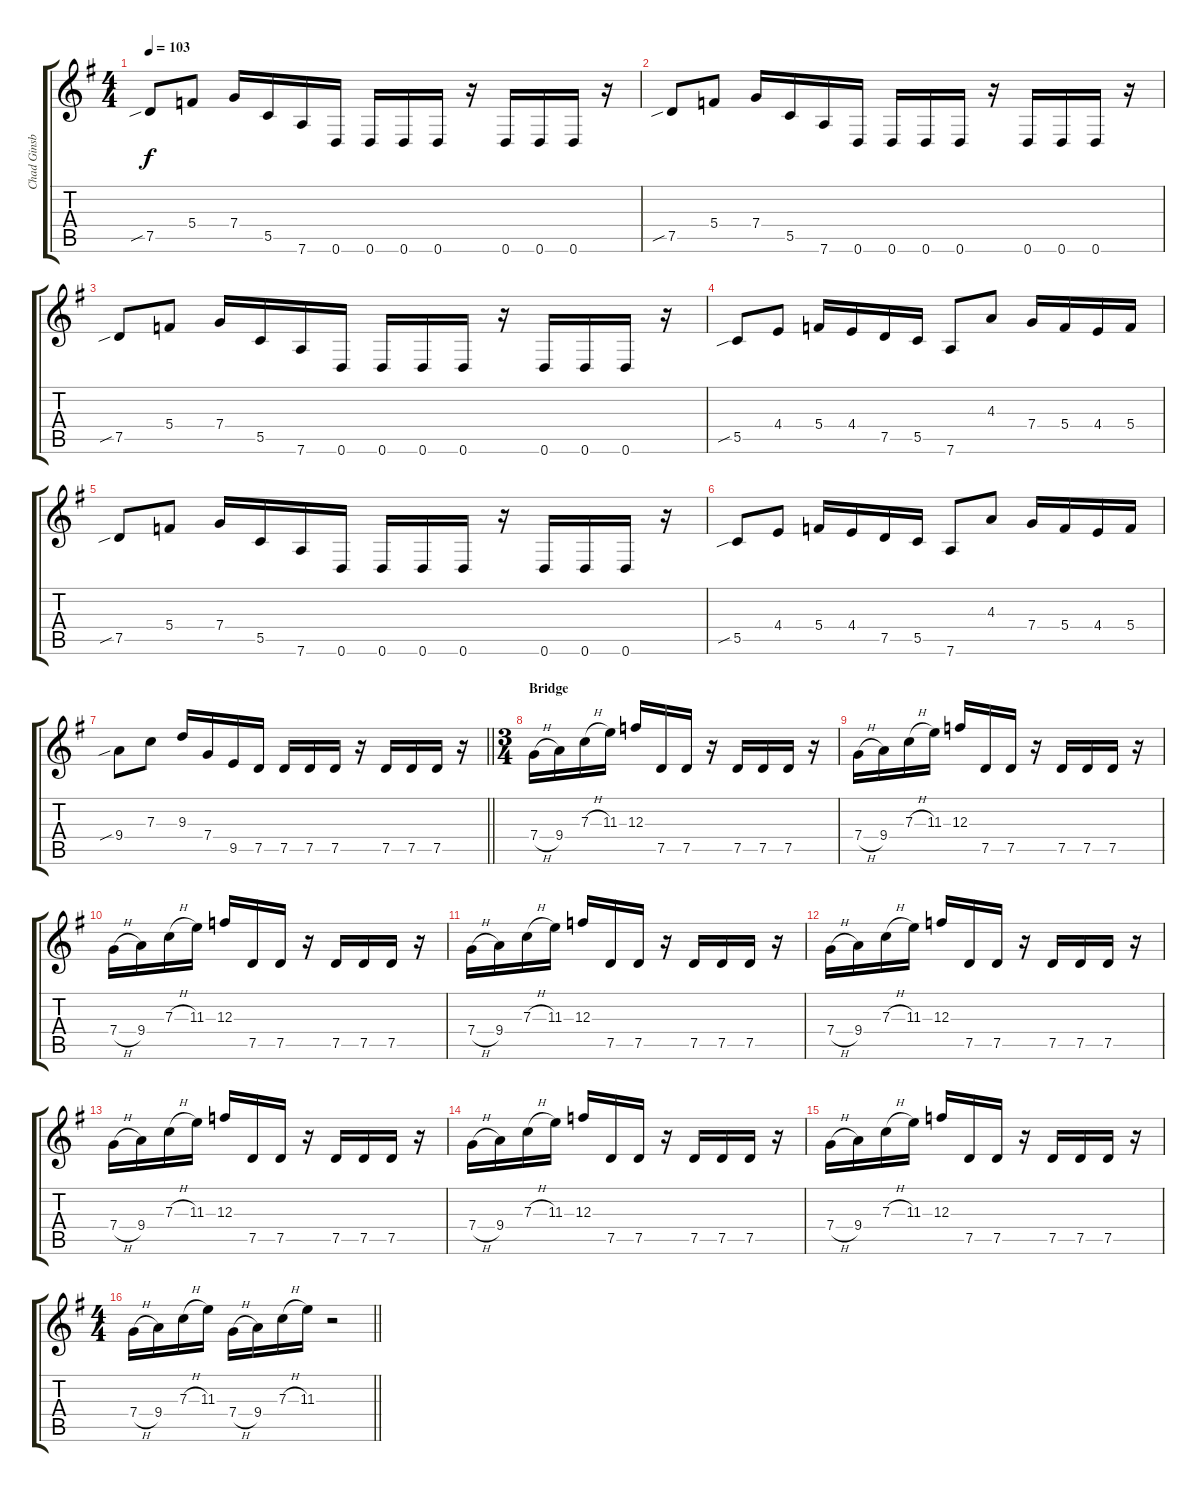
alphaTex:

\track ("Chad Ginsburg" "Chad Ginsb") {instrument overdrivenguitar}
\staff {score tabs}
\tuning (D4 A3 F3 C3 G2 D2) {hide}
\ts (4 4)
\tempo 103
\clef g2
\ks g
7.5{sib}.8{dy f} 5.4.8 7.4.16 5.5.16 7.6.16 0.6.16 0.6.16 0.6.16 0.6.16 r.16 0.6.16 0.6.16 0.6.16 r.16 |
7.5{sib}.8 5.4.8 7.4.16 5.5.16 7.6.16 0.6.16 0.6.16 0.6.16 0.6.16 r.16 0.6.16 0.6.16 0.6.16 r.16 |
7.5{sib}.8 5.4.8 7.4.16 5.5.16 7.6.16 0.6.16 0.6.16 0.6.16 0.6.16 r.16 0.6.16 0.6.16 0.6.16 r.16 |
5.5{sib}.8 4.4.8 5.4.16 4.4.16 7.5.16 5.5.16 7.6.8 4.3.8 7.4.16 5.4.16 4.4.16 5.4.16 |
7.5{sib}.8 5.4.8 7.4.16 5.5.16 7.6.16 0.6.16 0.6.16 0.6.16 0.6.16 r.16 0.6.16 0.6.16 0.6.16 r.16 |
5.5{sib}.8 4.4.8 5.4.16 4.4.16 7.5.16 5.5.16 7.6.8 4.3.8 7.4.16 5.4.16 4.4.16 5.4.16 |
\barLineRight lightlight
9.4{sib}.8 7.3.8 9.3.16 7.4.16 9.5.16 7.5.16 7.5.16 7.5.16 7.5.16 r.16 7.5.16 7.5.16 7.5.16 r.16 |
\ts (3 4)
\section ("" "Bridge")
7.4{h}.16 9.4.16 7.3{h}.16 11.3.16 12.3.16 7.5.16 7.5.16 r.16 7.5.16 7.5.16 7.5.16 r.16 |
7.4{h}.16 9.4.16 7.3{h}.16 11.3.16 12.3.16 7.5.16 7.5.16 r.16 7.5.16 7.5.16 7.5.16 r.16 |
7.4{h}.16 9.4.16 7.3{h}.16 11.3.16 12.3.16 7.5.16 7.5.16 r.16 7.5.16 7.5.16 7.5.16 r.16 |
7.4{h}.16 9.4.16 7.3{h}.16 11.3.16 12.3.16 7.5.16 7.5.16 r.16 7.5.16 7.5.16 7.5.16 r.16 |
7.4{h}.16 9.4.16 7.3{h}.16 11.3.16 12.3.16 7.5.16 7.5.16 r.16 7.5.16 7.5.16 7.5.16 r.16 |
7.4{h}.16 9.4.16 7.3{h}.16 11.3.16 12.3.16 7.5.16 7.5.16 r.16 7.5.16 7.5.16 7.5.16 r.16 |
7.4{h}.16 9.4.16 7.3{h}.16 11.3.16 12.3.16 7.5.16 7.5.16 r.16 7.5.16 7.5.16 7.5.16 r.16 |
7.4{h}.16 9.4.16 7.3{h}.16 11.3.16 12.3.16 7.5.16 7.5.16 r.16 7.5.16 7.5.16 7.5.16 r.16 |
\ts (4 4)
\barLineRight lightlight
7.4{h}.16 9.4.16 7.3{h}.16 11.3.16 7.4{h}.16 9.4.16 7.3{h}.16 11.3.16 r.2
